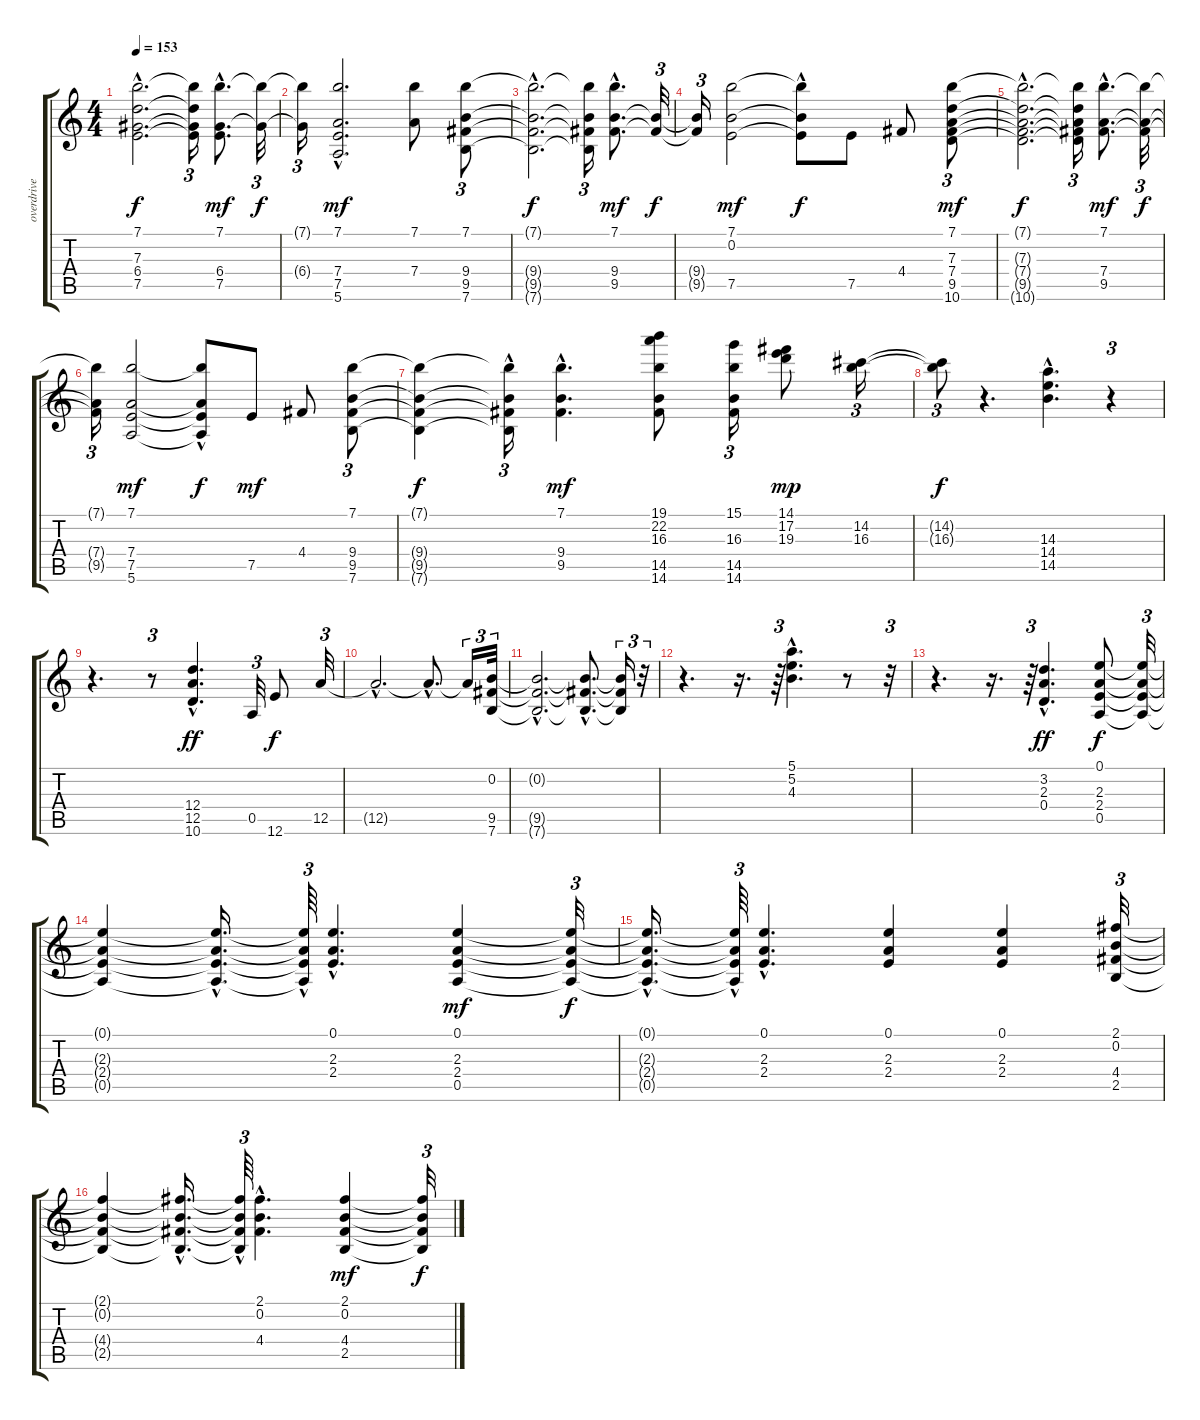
\track ("overdrive" "overdrive") {instrument overdrivenguitar}
\staff {score tabs}
\tuning (E4 B3 G3 D3 A2 E2) {hide}
\ts (4 4)
\tempo 153
\clef g2
\ks c
(7.1{hac t} 7.3{hac t} 6.4{hac t} 7.5{hac t}).2{d dy f} (7.1{t} 7.3{t} 6.4{t} 7.5{t}).16{tu (3 2)} (7.1{hac} 6.4{hac} 7.5).8{d dy mf} (7.1{t} 6.4{t}).32{tu (3 2) dy f} |
(7.1{t} 6.4{t}).16{tu (3 2)} (7.1{hac} 7.4{hac} 7.5{hac} 5.6{hac}).2{d dy mf} (7.1 7.4).8 (7.1 9.4 9.5 7.6).8{tu (3 2)} |
(7.1{hac t} 9.4{hac t} 9.5{hac t} 7.6{hac t}).2{d dy f} (7.1{t} 9.4{t} 9.5{t} 7.6{t}).16{tu (3 2)} (7.1 9.4{hac} 9.5{hac}).8{d dy mf} (9.4{t} 9.5{t}).32{tu (3 2) dy f} |
(9.4{t} 9.5{t}).16{tu (3 2)} (7.1 0.2 7.5).2{dy mf} (7.1{hac t} 0.2{hac t} 7.5{t}).8{dy f} 7.5.8 4.4.8 (7.1 7.3 7.4 9.5 10.6).8{tu (3 2) dy mf} |
(7.1{hac t} 7.3{hac t} 7.4{hac t} 9.5{hac t} 10.6{hac t}).2{d dy f} (7.1{t} 7.3{t} 7.4{t} 9.5{t} 10.6{t}).16{tu (3 2)} (7.1{hac} 7.4{hac} 9.5{hac}).8{d dy mf} (7.1{t} 7.4{t} 9.5{t}).32{tu (3 2) dy f} |
(7.1{t} 7.4{t} 9.5{t}).16{tu (3 2)} (7.1 7.4 7.5 5.6).2{dy mf} (7.1{hac t} 7.4{hac t} 7.5{t} 5.6{hac t}).8{dy f} 7.5.8{dy mf} 4.4.8 (7.1 9.4 9.5 7.6).8{tu (3 2)} |
(7.1{t} 9.4{t} 9.5{t} 7.6{t}).4{dy f} (7.1{t} 9.4{t} 9.5{t} 7.6{hac t}).16{tu (3 2)} (7.1{hac} 9.4{hac} 9.5{hac}).4{d dy mf} (19.1 22.2 16.3 14.5 14.6).8 (15.1 16.3 14.5 14.6).16{tu (3 2)} (14.1 17.2 19.3).8{dy mp} (14.2 16.3).16{tu (3 2)} |
(14.2{t} 16.3{t}).8{tu (3 2) dy f} r.4{d} (14.3{hac} 14.4{hac} 14.5{hac}).4{d} r.4{tu (3 2)} |
r.4{d} r.8{tu (3 2)} (12.4{hac} 12.5{hac} 10.6{hac}).4{d dy ff} 0.5.32{tu (3 2)} 12.6.8{dy f} 12.5.32{tu (3 2)} |
12.5{hac t}.2{d} 12.5{hac t}.8{d} 12.5{t}.16{tu (3 2)} (0.2 9.5 7.6).32{tu (3 2)} |
(0.2{hac t} 9.5{hac t} 7.6{hac t}).2{d} (0.2{hac t} 9.5{hac t} 7.6{hac t}).8{d} (0.2{t} 9.5{t} 7.6{t}).16{tu (3 2)} r.32{tu (3 2)} |
r.4{d} r.16{d} r.64{tu (3 2)} (5.1{hac} 5.2{hac} 4.3{hac}).4{d} r.8 r.32{tu (3 2)} |
r.4{d} r.16{d} r.64{tu (3 2)} (3.2{hac} 2.3{hac} 0.4{hac}).4{d dy ff} (0.1 2.3 2.4 0.5).8{dy f} (0.1{t} 2.3{t} 2.4{t} 0.5{t}).32{tu (3 2)} |
(0.1{t} 2.3{t} 2.4{t} 0.5{t}).4 (0.1{hac t} 2.3{hac t} 2.4{hac t} 0.5{hac t}).16{d} (0.1{t} 2.3{t} 2.4{t} 0.5{hac t}).64{tu (3 2)} (0.1{hac} 2.3{hac} 2.4{hac}).4{d} (0.1 2.3 2.4 0.5).4{dy mf} (0.1{t} 2.3{t} 2.4{t} 0.5{t}).32{tu (3 2) dy f} |
(0.1{hac t} 2.3{hac t} 2.4{hac t} 0.5{hac t}).16{d} (0.1{t} 2.3{t} 2.4{t} 0.5{hac t}).64{tu (3 2)} (0.1{hac} 2.3{hac} 2.4{hac}).4{d} (0.1 2.3 2.4).4 (0.1 2.3 2.4).4 (2.1 0.2 4.4 2.5).32{tu (3 2)} |
(2.1{t} 0.2{t} 4.4{t} 2.5{t}).4 (2.1{hac t} 0.2{hac t} 4.4{hac t} 2.5{hac t}).16{d} (2.1{t} 0.2{t} 4.4{t} 2.5{hac t}).64{tu (3 2)} (2.1{hac} 0.2{hac} 4.4{hac}).4{d} (2.1 0.2 4.4 2.5).4{dy mf} (2.1{t} 0.2{t} 4.4{t} 2.5{t}).32{tu (3 2) dy f}
